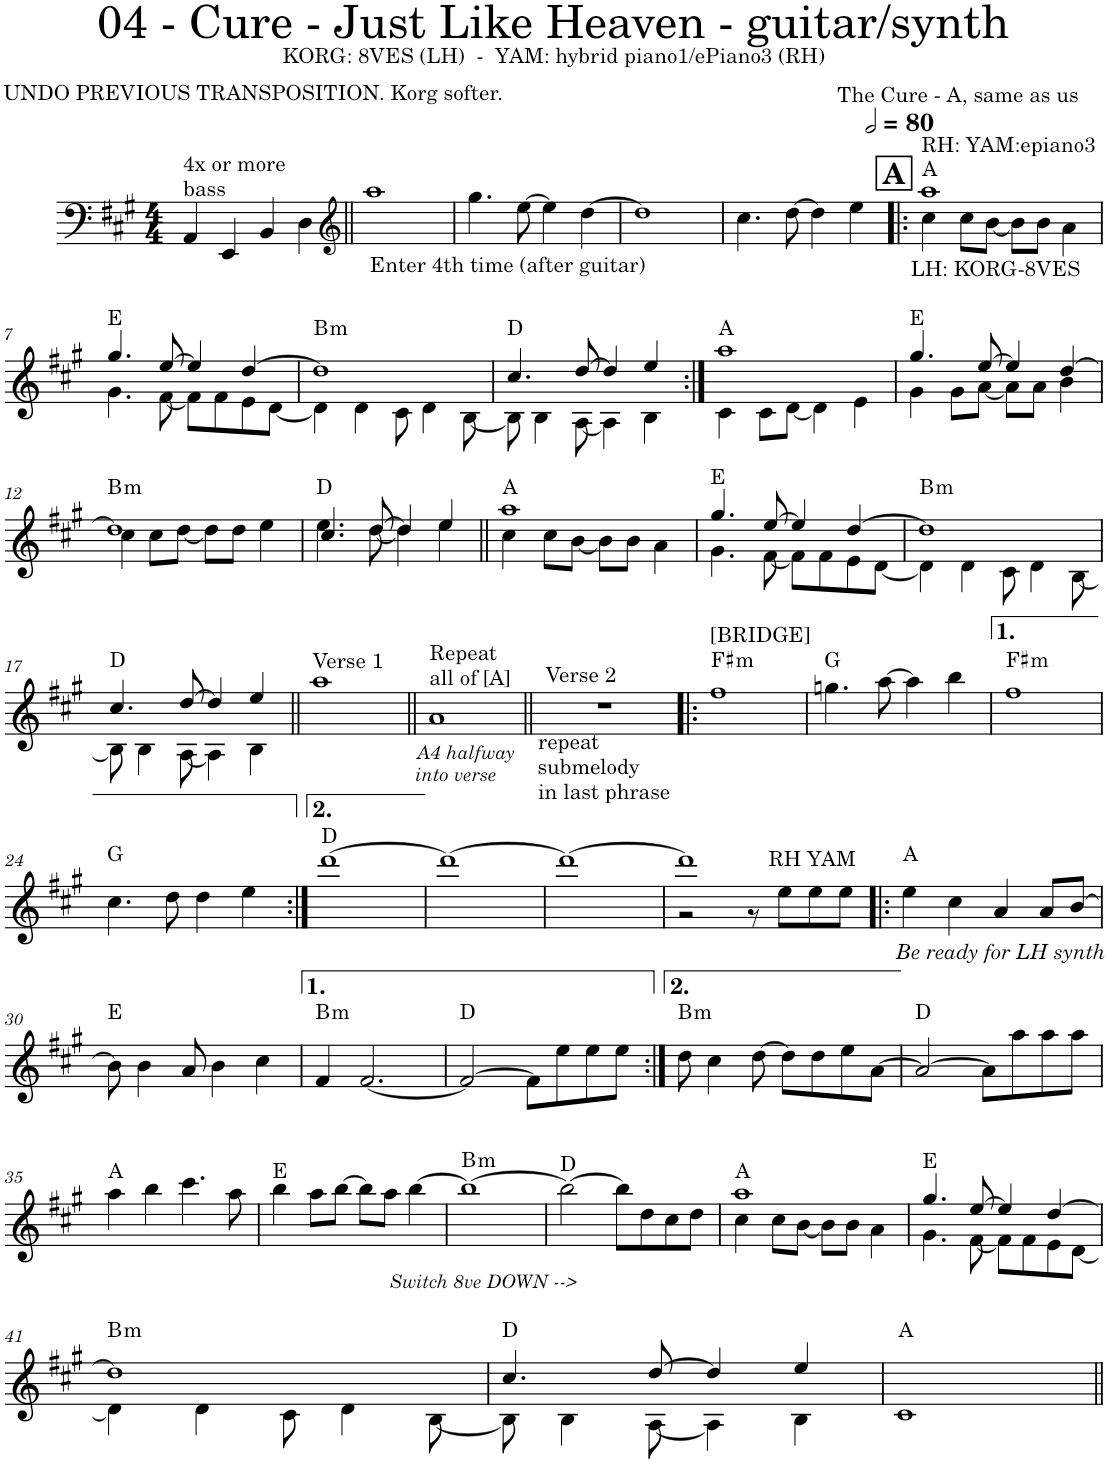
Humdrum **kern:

**kern	**harte
*part1	*part1
*staff1	*
*I"Piano	*
*I'Pno.	*
*clefF4	*
*k[f#c#g#]	*
*M4/4	*
=1	=1
!LO:TX:a:t=4x or more	!
!LO:TX:a:t=bass	!
4AA/	.
4EE/	.
4BB/	.
4D\	.
=2||	=2||
*clefG2	*
!LO:TX:b:t=Enter 4th time (after guitar)	!
1aa	.
=3	=3
4.gg#\	.
[8ee\	.
4ee\]	.
[4dd\	.
=4	=4
1dd]	.
=5	=5
4.cc#\	.
[8dd\	.
4dd\]	.
4ee\	.
=6!|:	=6!|:
!!LO:REH:place=s1:a:B:cj:fs=14:t=A
*MM160	*
*^	*
!LO:TX:a:t=RH&colon; YAM&colon;epiano3	!	!
!LO:TX:b:t=LH&colon; KORG-8VES	!	!
1aa	4cc#\	A:maj
.	8cc#\L	.
.	[8b\J	.
.	8b\L]	.
.	8b\J	.
.	4a\	.
!!LO:LB:g=z	!!
=7	=7	=7
4.gg#/	4.g#\	E:maj
[8ee/	[8f#\	.
4ee/]	8f#\L]	.
.	8f#\	.
[4dd/	8e\	.
.	[8d\J	.
=8	=8	=8
!	!	!LO:H:kt=m
1dd]	4d\]	B:min
.	4d\	.
.	8c#\	.
.	4d\	.
.	[8B\	.
=9	=9	=9
4.cc#/	8B\]	D:maj
.	4B\	.
[8dd/	[8A\	.
4dd/]	4A\]	.
4ee/	4B\	.
=10:|!	=10:|!	=10:|!
1aa	4c#\	A:maj
.	8c#\L	.
.	[8d\J	.
.	4d\]	.
.	4e\	.
=11	=11	=11
4.gg#/	4g#\	E:maj
.	8g#\L	.
[8ee/	[8a\J	.
4ee/]	8a\L]	.
.	8a\J	.
[4dd/	4b\	.
!!LO:LB:g=z	!!
=12	=12	=12
!	!	!LO:H:kt=m
1dd]	4cc#\	B:min
.	8cc#\L	.
.	[8dd\J	.
.	8dd\L]	.
.	8dd\J	.
.	4ee\	.
=13	=13	=13
4.cc#/	4.ee\	D:maj
[8dd/	[8dd\	.
4dd/]	4dd\]	.
4ee/	4ee\	.
=14||	=14||	=14||
1aa	4cc#\	A:maj
.	8cc#\L	.
.	[8b\J	.
.	8b\L]	.
.	8b\J	.
.	4a\	.
=15	=15	=15
4.gg#/	4.g#\	E:maj
[8ee/	[8f#\	.
4ee/]	8f#\L]	.
.	8f#\	.
[4dd/	8e\	.
.	[8d\J	.
=16	=16	=16
!	!	!LO:H:kt=m
1dd]	4d\]	B:min
.	4d\	.
.	8c#\	.
.	4d\	.
.	[8B\	.
!!LO:LB:g=z	!!
=17	=17	=17
4.cc#/	8B\]	D:maj
.	4B\	.
[8dd/	[8A\	.
4dd/]	4A\]	.
4ee/	4B\	.
=18||	=18||	=18||
!LO:TX:a:t=Verse 1	!	!
*v	*v	*
1aa	.
=19||	=19||
!LO:TX:a:t=Repeat	!
!LO:TX:a:t=all of [A]	!
!LO:TX:b:i:t=A4 halfway	!
!LO:TX:b:t=into verse	!
1a	.
=20||	=20||
!LO:TX:a:t=Verse 2	!
!LO:TX:b:t=repeat	!
!LO:TX:b:t=submelody	!
!LO:TX:b:t=in last phrase	!
1r	.
=21!|:	=21!|:
!LO:TX:a:t=[BRIDGE]	!LO:H:kt=m
1ff#	F#:min
=22	=22
4.ggn\	G:maj
[8aa\	.
4aa\]	.
4bb\	.
=23	=23
!	!LO:H:kt=m
1ff#	F#:min
!!LO:LB:g=z
=24	=24
4.cc#\	G:maj
8dd\	.
4dd\	.
4ee\	.
=25:|!	=25:|!
[1ddd	D:maj
=26	=26
1ddd_	.
=27	=27
1ddd_	.
=28	=28
*^	*
1ddd]	2r	.
.	8r	.
!	!LO:TX:a:t=RH YAM	!
.	8ee\L	.
.	8ee\	.
.	8ee\J	.
=29!|:	=29!|:	=29!|:
!LO:TX:b:i:t=Be ready for LH synth	!	!
*v	*v	*
4ee\	A:maj
4cc#\	.
4a/	.
8a/L	.
[8b/J	.
!!LO:LB:g=z
=30	=30
8b\]	E:maj
4b\	.
8a/	.
4b\	.
4cc#\	.
=31	=31
!	!LO:H:kt=m
4f#/	B:min
[2.f#/	.
=32	=32
2f#/_	D:maj
8f#\L]	.
8ee\	.
8ee\	.
8ee\J	.
=33:|!	=33:|!
!	!LO:H:kt=m
8dd\	B:min
4cc#\	.
[8dd\	.
8dd\L]	.
8dd\	.
8ee\	.
[8a\J	.
=34	=34
2a/_	D:maj
8a\L]	.
8aa\	.
8aa\	.
8aa\J	.
!!LO:LB:g=z
=35	=35
4aa\	A:maj
4bb\	.
4.ccc#\	.
8aa\	.
=36	=36
4bb\	E:maj
8aa\L	.
[8bb\J	.
8bb\L]	.
8aa\J	.
[4bb\	.
=37	=37
!LO:TX:b:i:t=Switch 8ve DOWN -->	!LO:H:kt=m
1bb_	B:min
=38	=38
2bb\_	D:maj
8bb\L]	.
8dd\	.
8cc#\	.
8dd\J	.
=39	=39
*^	*
1aa	4cc#\	A:maj
.	8cc#\L	.
.	[8b\J	.
.	8b\L]	.
.	8b\J	.
.	4a\	.
=40	=40	=40
4.gg#/	4.g#\	E:maj
[8ee/	[8f#\	.
4ee/]	8f#\L]	.
.	8f#\	.
[4dd/	8e\	.
.	[8d\J	.
!!LO:LB:g=z	!!
=41	=41	=41
!	!	!LO:H:kt=m
1dd]	4d\]	B:min
.	4d\	.
.	8c#\	.
.	4d\	.
.	[8B\	.
=42	=42	=42
4.cc#/	8B\]	D:maj
.	4B\	.
[8dd/	[8A\	.
4dd/]	4A\]	.
4ee/	4B\	.
=43	=43	=43
1ryy	1c#	A:maj
*v	*v	*
=||	=||
*-	*-
